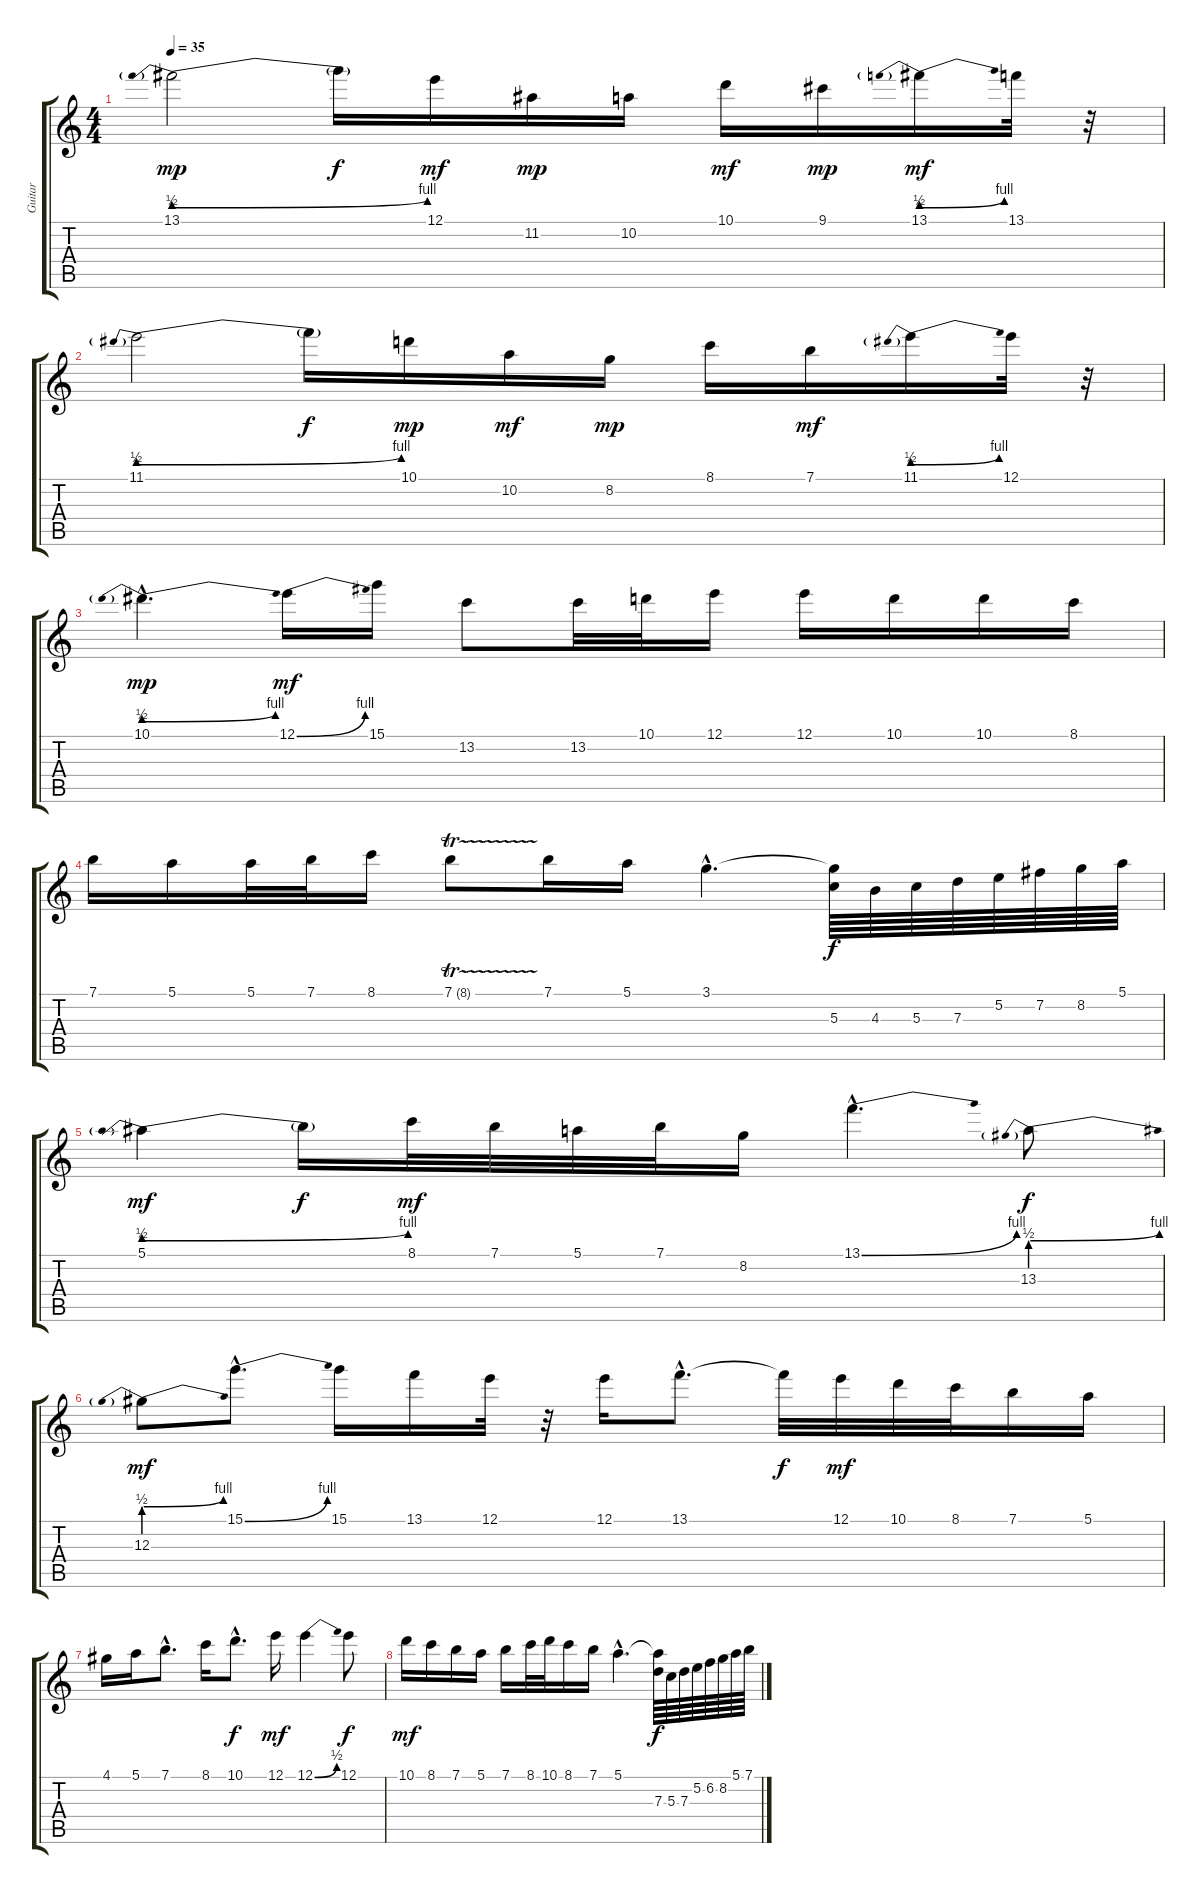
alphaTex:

\track ("Guitar" "Guitar") {instrument distortionguitar}
\staff {score tabs}
\tuning (E4 B3 G3 D3 A2 E2) {hide}
\ts (4 4)
\tempo 35
\clef g2
\ks c
13.1{be (prebendbend 0 2 60 4)}.2{dy mp} 13.1{t}.16{dy f} 12.1.16{dy mf} 11.2.16{dy mp} 10.2.16 10.1.16{dy mf} 9.1.16{dy mp} 13.1{be (prebendbend 0 2 60 4)}.16{dy mf} 13.1.32 r.32 |
11.1{be (prebendbend 0 2 60 4)}.2 11.1{t}.16{dy f} 10.1.16{dy mp} 10.2.16{dy mf} 8.2.16{dy mp} 8.1.16 7.1.16{dy mf} 11.1{be (prebendbend 0 2 60 4)}.16 12.1.32 r.32 |
10.1{be (prebendbend 0 2 60 4) hac}.4{d dy mp} 12.1{be (bend 0 0 60 4)}.16{dy mf} 15.1.16 13.2.8 13.2.32 10.1.32 12.1.16 12.1.16 10.1.16 10.1.16 8.1.16 |
7.1.16 5.1.16 5.1.32 7.1.32 8.1.16 7.1{tr (8 64)}.8 7.1.16 5.1.16 3.1{hac}.4{d} (3.1{t} 5.3).64{dy f} 4.3.64 5.3.64 7.3.64 5.2.64 7.2.64 8.2.64 5.1.64 |
5.1{be (prebendbend 0 2 60 4)}.4{dy mf} 5.1{t}.16{dy f} 8.1.32{dy mf} 7.1.32 5.1.32 7.1.32 8.2.16 13.1{be (bend 0 0 60 4) hac}.4{d} 13.3{be (prebendbend 0 2 60 4)}.8{dy f} |
12.3{be (prebendbend 0 2 60 4)}.8{dy mf} 15.1{be (bend 0 0 60 4) hac}.8{d} 15.1.16 13.1.16 12.1.32 r.32 12.1.16 13.1{hac}.8{d} 13.1{t}.32{dy f} 12.1.32{dy mf} 10.1.32 8.1.32 7.1.16 5.1.16 |
4.1.16 5.1.16 7.1{hac}.8{d} 8.1.16 10.1{hac}.8{d dy f} 12.1.16{dy mf} 12.1{be (bend 0 0 60 2)}.4 12.1.8{dy f} |
10.1.16{dy mf} 8.1.16 7.1.16 5.1.16 7.1.16 8.1.32 10.1.32 8.1.16 7.1.16 5.1{hac}.4{d} (5.1{t} 7.3).64{dy f} 5.3.64 7.3.64 5.2.64 6.2.64 8.2.64 5.1.64 7.1.64
